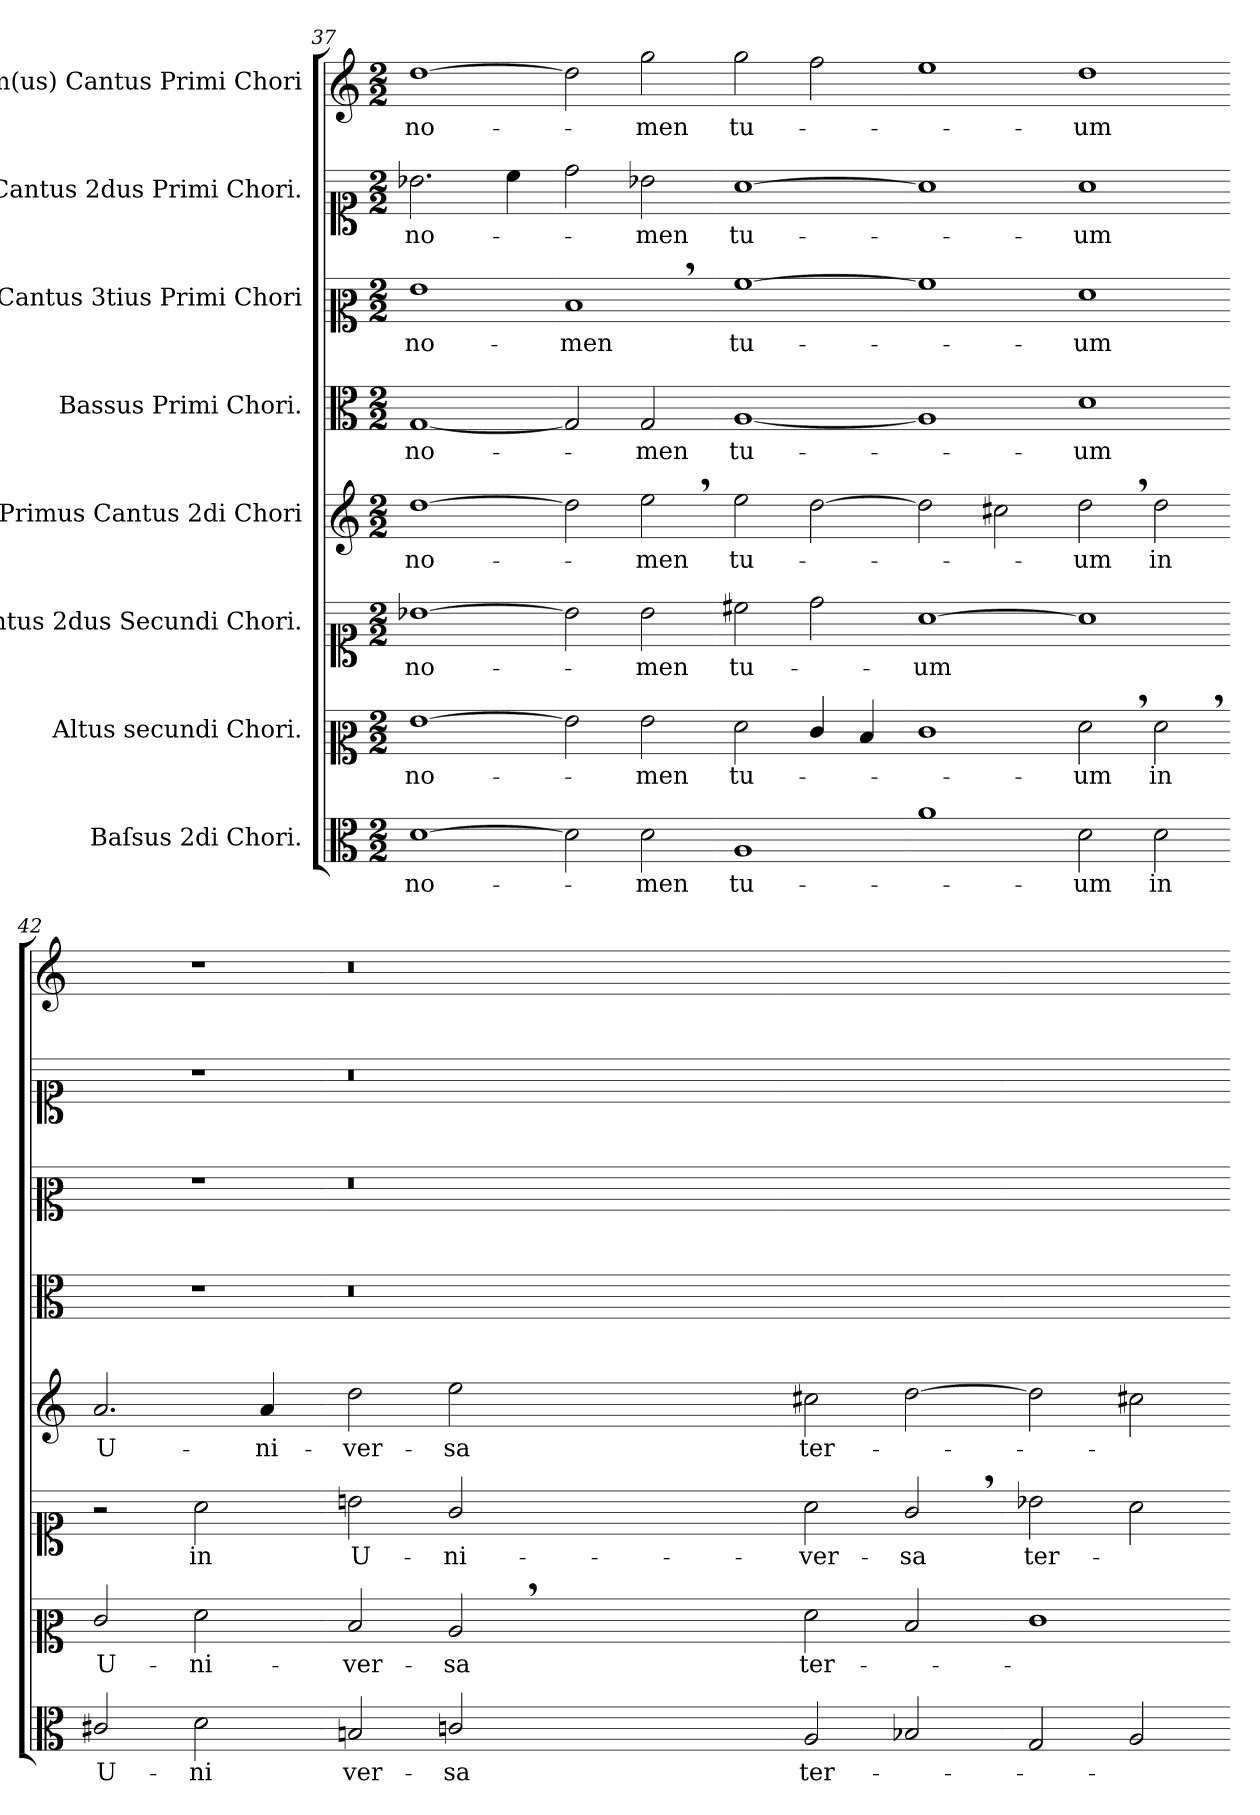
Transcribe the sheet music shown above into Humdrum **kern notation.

**kern	**text	**kern	**text	**kern	**text	**kern	**text	**kern	**text	**kern	**text	**kern	**text	**kern	**text
*part8	*part8	*part7	*part7	*part6	*part6	*part5	*part5	*part4	*part4	*part3	*part3	*part2	*part2	*part1	*part1
*staff8	*staff8	*staff7	*staff7	*staff6	*staff6	*staff5	*staff5	*staff4	*staff4	*staff3	*staff3	*staff2	*staff2	*staff1	*staff1
*I"Baſsus 2di Chori.	*	*I"Altus secundi Chori.	*	*I"Cantus 2dus Secundi Chori.	*	*I"Primus Cantus 2di Chori	*	*I"Bassus Primi Chori.	*	*I"Cantus 3tius Primi Chori	*	*I"Cantus 2dus Primi Chori.	*	*I"Im(us) Cantus Primi Chori	*
*clefC3	*	*clefC2	*	*clefC1	*	*clefG2	*	*clefC3	*	*clefC2	*	*clefC1	*	*clefG2	*
*k[]	*	*k[]	*	*k[]	*	*k[]	*	*k[]	*	*k[]	*	*k[]	*	*k[]	*
*D:dor	*	*D:dor	*	*D:dor	*	*D:dor	*	*D:dor	*	*D:dor	*	*D:dor	*	*D:dor	*
*M2/2	*	*M2/2	*	*M2/2	*	*M2/2	*	*M2/2	*	*M2/2	*	*M2/2	*	*M2/2	*
=37	=37	=37	=37	=37	=37	=37	=37	=37	=37	=37	=37	=37	=37	=37	=37
[1d	no-	[1g	no-	[1b-X	no-	[1dd	no-	[1G	no-	1g	no-	2.b-\	no-	[1dd	no-
.	.	.	.	.	.	.	.	.	.	.	.	4cc\	.	.	.
=38-	=38-	=38-	=38-	=38-	=38-	=38-	=38-	=38-	=38-	=38-	=38-	=38-	=38-	=38-	=38-
2d]	.	2g]	.	2b-]	.	2dd]	.	2G]	.	1d,>	-men	2dd\	.	2dd]	.
2d\	-men	2g\	-men	2b-\	-men	2ee,>\	-men	2G/	-men	.	.	2b-X\	-men	2gg\	-men
=39-	=39-	=39-	=39-	=39-	=39-	=39-	=39-	=39-	=39-	=39-	=39-	=39-	=39-	=39-	=39-
1A	tu-	2f\	tu-	2cc#X\	tu-	2ee\	tu-	[1A	tu-	[1a	tu-	[1a	tu-	2gg\	tu-
.	.	4e/	.	2dd\	.	[2dd\	.	.	.	.	.	.	.	2ff\	.
.	.	4d/	.	.	.	.	.	.	.	.	.	.	.	.	.
=40-	=40-	=40-	=40-	=40-	=40-	=40-	=40-	=40-	=40-	=40-	=40-	=40-	=40-	=40-	=40-
1a	.	1e	.	[1a	-um	2dd\]	.	1A]	.	1a]	.	1a]	.	1ee	.
.	.	.	.	.	.	2cc#X\	.	.	.	.	.	.	.	.	.
=41-	=41-	=41-	=41-	=41-	=41-	=41-	=41-	=41-	=41-	=41-	=41-	=41-	=41-	=41-	=41-
2d\	-um	2f,>\	-um	1a]	.	2dd,>\	-um	1d	-um	1f	-um	1a	-um	1dd	-um
2d\	in	2f,>\	in	.	.	2dd\	in	.	.	.	.	.	.	.	.
=42-	=42-	=42-	=42-	=42-	=42-	=42-	=42-	=42-	=42-	=42-	=42-	=42-	=42-	=42-	=42-
2c#X/	U-	2e/	U-	2r	.	2.a/	U-	1r	.	1r	.	1r	.	1r	.
2d\	-ni	2f\	-ni-	2a\	in	.	.	.	.	.	.	.	.	.	.
.	.	.	.	.	.	4a/	-ni-	.	.	.	.	.	.	.	.
=43-	=43-	=43-	=43-	=43-	=43-	=43-	=43-	=43-	=43-	=43-	=43-	=43-	=43-	=43-	=43-
2Bn/	ver-	2d/	-ver-	2bn\	U-	2dd\	-ver-	0.r	.	0.r	.	0.r	.	0.r	.
2cn/	-sa	2c,>/	-sa	2g/	-ni-	2ee\	-sa	.	.	.	.	.	.	.	.
0ryy	.	0ryy	.	0ryy	.	0ryy	.	.	.	.	.	.	.	.	.
=44-	=44-	=44-	=44-	=44-	=44-	=44-	=44-	=44-	=44-	=44-	=44-	=44-	=44-	=44-	=44-
2A/	ter-	2f\	ter-	2a\	-ver-	2cc#X\	ter-	1ryy	.	1ryy	.	1ryy	.	1ryy	.
2B-X/	.	2d/	.	2g,>/	-sa	[2dd\	.	.	.	.	.	.	.	.	.
=45-	=45-	=45-	=45-	=45-	=45-	=45-	=45-	=45-	=45-	=45-	=45-	=45-	=45-	=45-	=45-
2G/	.	1e	.	2b-X\	ter-	2dd\]	.	1ryy	.	1ryy	.	1ryy	.	1ryy	.
2A/	.	.	.	2a\	.	2cc#X\	.	.	.	.	.	.	.	.	.
=-	=-	=-	=-	=-	=-	=-	=-	=-	=-	=-	=-	=-	=-	=-	=-
*-	*-	*-	*-	*-	*-	*-	*-	*-	*-	*-	*-	*-	*-	*-	*-
